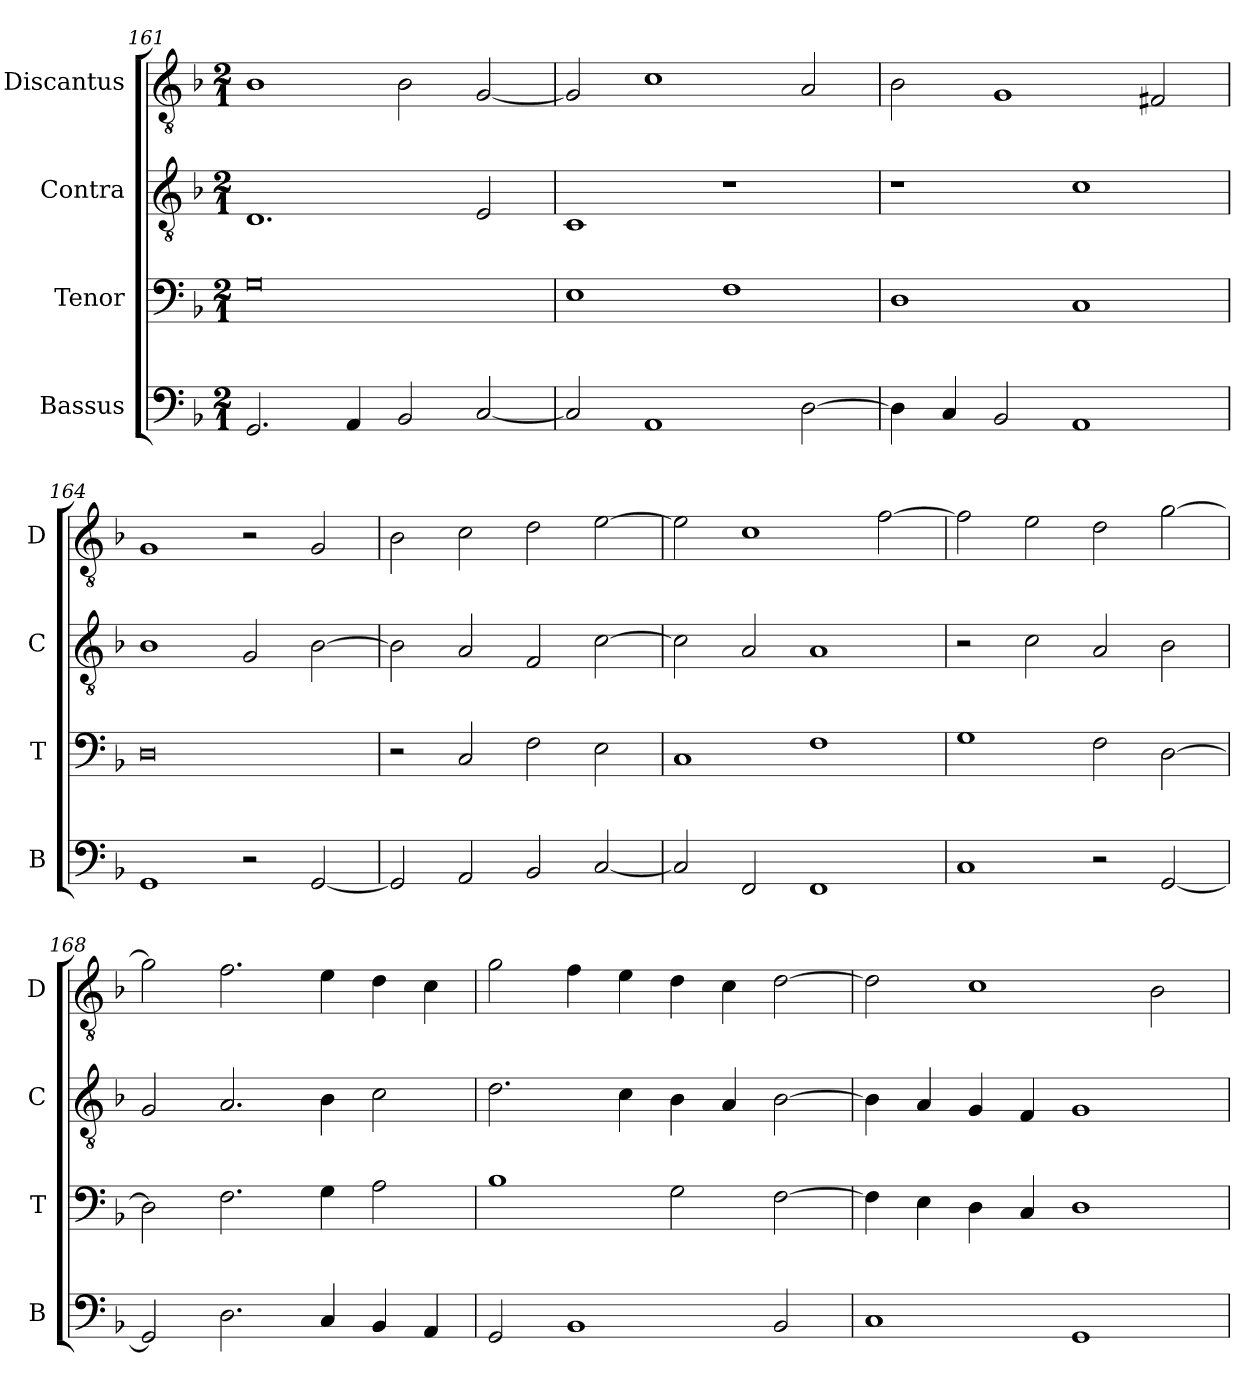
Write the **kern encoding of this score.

**kern	**kern	**kern	**kern
*part4	*part3	*part2	*part1
*staff4	*staff3	*staff2	*staff1
*I"Bassus	*I"Tenor	*I"Contra	*I"Discantus
*I'B	*I'T	*I'C	*I'D
*clefF4	*clefF4	*clefGv2	*clefGv2
*k[b-]	*k[b-]	*k[b-]	*k[b-]
*M2/1	*M2/1	*M2/1	*M2/1
=161	=161	=161	=161
2.GG/	0G	1.D	1B-
4AA/	.	.	.
2BB-/	.	.	2B-\
[2C/	.	2E/	[2G/
=162	=162	=162	=162
2C/]	1E	1C	2G/]
1AA	.	.	1c
.	1F	1r	.
[2D\	.	.	2A/
=163	=163	=163	=163
4D\]	1D	1r	2B-\
4C/	.	.	.
2BB-/	.	.	1G
1AA	1C	1c	.
.	.	.	2F#X/
=164	=164	=164	=164
1GG	0D	1B-	1G
2r	.	2G/	2r
[2GG/	.	[2B-\	2G/
=165	=165	=165	=165
2GG/]	2r	2B-\]	2B-\
2AA/	2C/	2A/	2c\
2BB-/	2F\	2F/	2d\
[2C/	2E\	[2c\	[2e\
=166	=166	=166	=166
2C/]	1C	2c\]	2e\]
2FF/	.	2A/	1c
1FF	1F	1A	.
.	.	.	[2f\
=167	=167	=167	=167
1C	1G	2r	2f\]
.	.	2c\	2e\
2r	2F\	2A/	2d\
[2GG/	[2D\	2B-\	[2g\
=168	=168	=168	=168
2GG/]	2D\]	2G/	2g\]
2.D\	2.F\	2.A/	2.f\
4C/	4G\	4B-\	4e\
4BB-/	2A\	2c\	4d\
4AA/	.	.	4c\
=169	=169	=169	=169
2GG/	1B-	2.d\	2g\
1BB-	.	.	4f\
.	.	4c\	4e\
.	2G\	4B-\	4d\
.	.	4A/	4c\
2BB-/	[2F\	[2B-\	[2d\
=170	=170	=170	=170
1C	4F\]	4B-\]	2d\]
.	4E\	4A/	.
.	4D\	4G/	1c
.	4C/	4F/	.
1GG	1D	1G	.
.	.	.	2B-\
=	=	=	=
*-	*-	*-	*-
